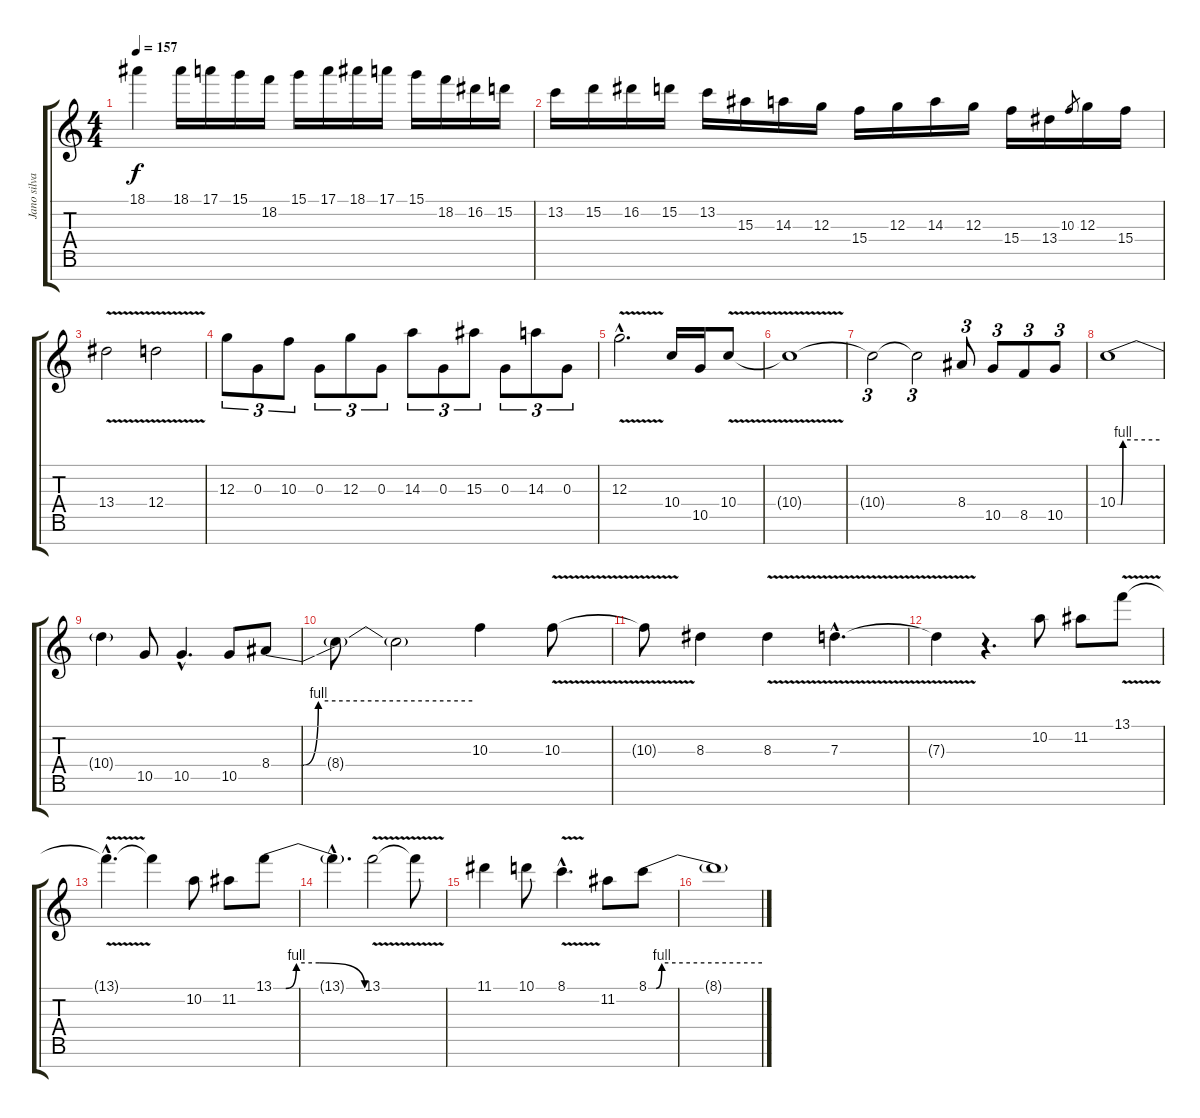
\track ("Jano silva" "Jano silva") {instrument distortionguitar}
\staff {score tabs}
\tuning (E4 B3 G3 D3 A2 E2 B1) {hide}
\ts (4 4)
\tempo 157
\clef g2
\ks c
18.1{t}.4{dy f} 18.1.16 17.1.16 15.1.16 18.2.16 15.1.16 17.1.16 18.1.16 17.1.16 15.1.16 18.2.16 16.2.16 15.2.16 |
13.2.16 15.2.16 16.2.16 15.2.16 13.2.16 15.3.16 14.3.16 12.3.16 15.4.16 12.3.16 14.3.16 12.3.16 15.4.16 13.4.16 10.3.8{gr} 12.3.16 15.4.16 |
13.4{v}.2 12.4{v}.2 |
12.3.8{tu (3 2)} 0.3.8{tu (3 2)} 10.3.8{tu (3 2)} 0.3.8{tu (3 2)} 12.3.8{tu (3 2)} 0.3.8{tu (3 2)} 14.3.8{tu (3 2)} 0.3.8{tu (3 2)} 15.3.8{tu (3 2)} 0.3.8{tu (3 2)} 14.3.8{tu (3 2)} 0.3.8{tu (3 2)} |
12.3{v hac}.2{d} 10.4.16 10.5.16 10.4{v}.8 |
10.4{t}.1 |
10.4{t}.2{tu (3 2)} 10.4{t}.2{tu (3 2)} 8.4.8{tu (3 2)} 10.5.8{tu (3 2)} 8.5.8{tu (3 2)} 10.5.8{tu (3 2)} |
10.4{be (custom 0 0 5 0 8 4 60 4)}.1 |
10.4{t}.4 10.5.8 10.5{hac}.4{d} 10.5.8 8.4{be (custom 0 0 9 0 14 4 60 4)}.8 |
8.4{t}.8 8.4{t}.2 10.3.4 10.3{v}.8 |
10.3{t}.8 8.3.4 8.3{v}.4 7.3{v hac}.4{d} |
7.3{t}.4 r.4{d} 10.2.8 11.2.8 13.1{v}.8 |
13.1{hac t}.4{d} 13.1{t}.4 10.2.8 11.2.8 13.1{be (custom 0 0 8 0 15 4 30 4 60 0)}.8 |
13.1{hac t}.4{d} 13.1{v}.2 13.1{t}.8 |
11.1.4 10.1.8 8.1{v hac}.4{d} 11.2.8 8.1{be (custom 0 0 4 0 7 4 60 4)}.8 |
8.1{t}.1
